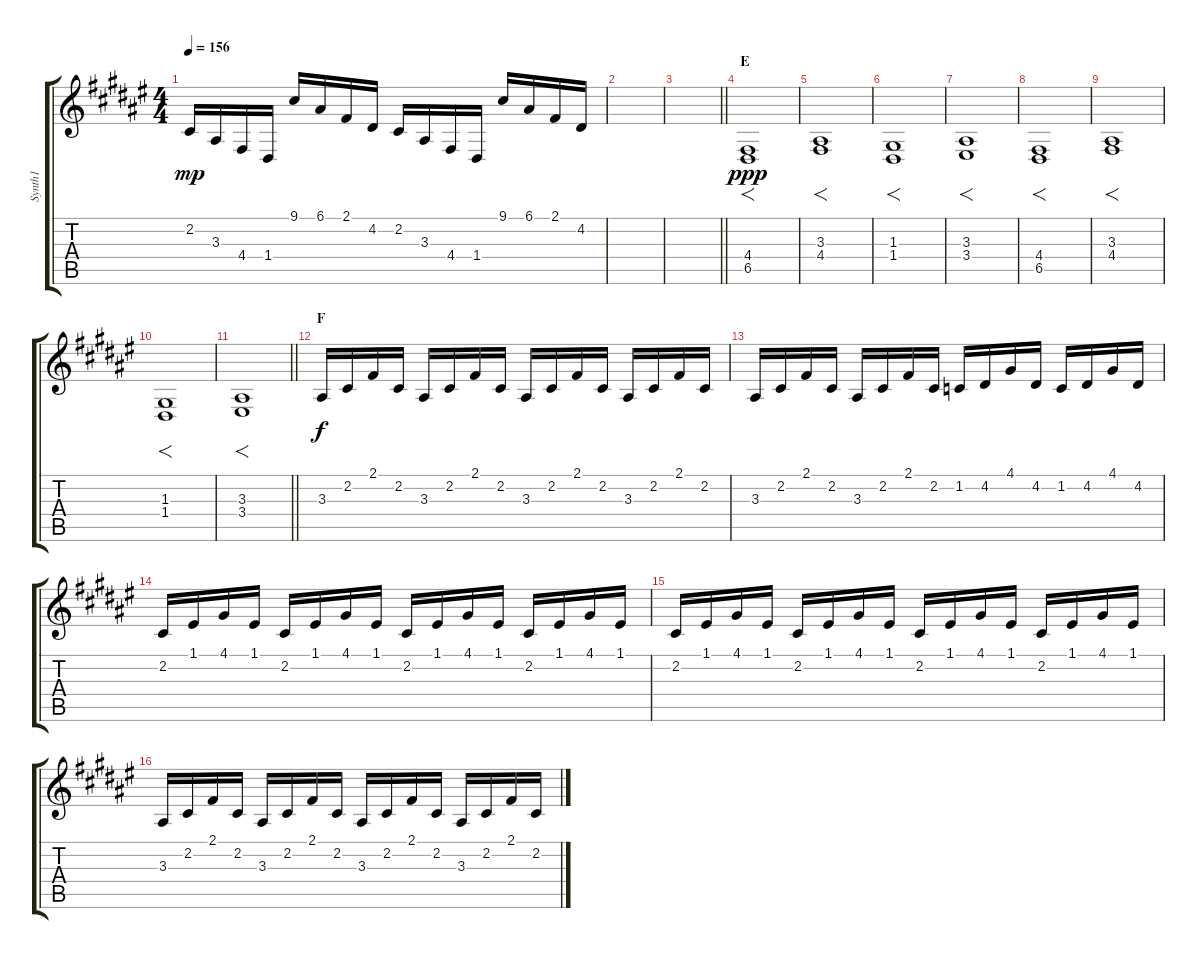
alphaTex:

\track ("Synth1" "Synth1") {instrument stringensemble1}
\staff {score tabs}
\tuning (E4 B3 G3 D3 A2 E2) {hide}
\ts (4 4)
\tempo 156
\clef g2
\ks f#
2.2.16{dy mp} 3.3.16 4.4.16 1.4.16 9.1.16 6.1.16 2.1.16 4.2.16 2.2.16 3.3.16 4.4.16 1.4.16 9.1.16 6.1.16 2.1.16 4.2.16 |
|
\barLineRight lightlight
|
\section ("" "E")
(4.4 6.5).1{f dy ppp} |
(3.3 4.4).1{f} |
(1.3 1.4).1{f} |
(3.3 3.4).1{f} |
(4.4 6.5).1{f} |
(3.3 4.4).1{f} |
(1.3 1.4).1{f} |
\barLineRight lightlight
(3.3 3.4).1{f} |
\section ("" "F")
3.3.16{dy f} 2.2.16 2.1.16 2.2.16 3.3.16 2.2.16 2.1.16 2.2.16 3.3.16 2.2.16 2.1.16 2.2.16 3.3.16 2.2.16 2.1.16 2.2.16 |
3.3.16 2.2.16 2.1.16 2.2.16 3.3.16 2.2.16 2.1.16 2.2.16 1.2.16 4.2.16 4.1.16 4.2.16 1.2.16 4.2.16 4.1.16 4.2.16 |
2.2.16 1.1.16 4.1.16 1.1.16 2.2.16 1.1.16 4.1.16 1.1.16 2.2.16 1.1.16 4.1.16 1.1.16 2.2.16 1.1.16 4.1.16 1.1.16 |
2.2.16 1.1.16 4.1.16 1.1.16 2.2.16 1.1.16 4.1.16 1.1.16 2.2.16 1.1.16 4.1.16 1.1.16 2.2.16 1.1.16 4.1.16 1.1.16 |
3.3.16 2.2.16 2.1.16 2.2.16 3.3.16 2.2.16 2.1.16 2.2.16 3.3.16 2.2.16 2.1.16 2.2.16 3.3.16 2.2.16 2.1.16 2.2.16
